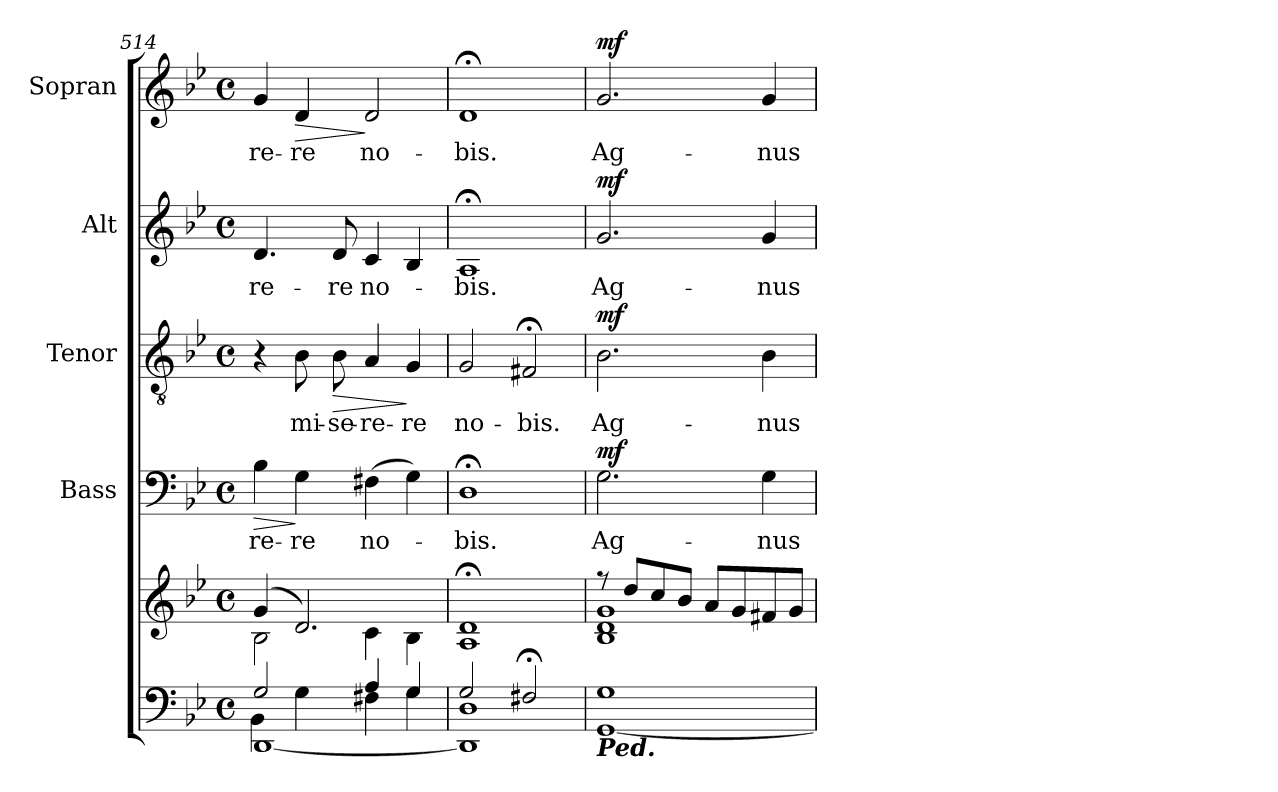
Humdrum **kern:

**kern	**kern	**kern	**text	**dynam	**kern	**text	**dynam	**kern	**text	**dynam	**kern	**text	**dynam
*part5	*part5	*part4	*part4	*part4	*part3	*part3	*part3	*part2	*part2	*part2	*part1	*part1	*part1
*staff6	*staff5	*staff4	*staff4	*staff4	*staff3	*staff3	*staff3	*staff2	*staff2	*staff2	*staff1	*staff1	*staff1
*	*	*I"Bass	*	*	*I"Tenor	*	*	*I"Alt	*	*	*I"Sopran	*	*
*	*	*I'B.	*	*	*I'T.	*	*	*I'A.	*	*	*I'S.	*	*
!!LO:PB:g=z
*clefF4	*clefG2	*clefF4	*	*	*clefGv2	*	*	*clefG2	*	*	*clefG2	*	*
*k[b-e-]	*k[b-e-]	*k[b-e-]	*	*	*k[b-e-]	*	*	*k[b-e-]	*	*	*k[b-e-]	*	*
*B-:	*B-:	*B-:	*	*	*B-:	*	*	*B-:	*	*	*B-:	*	*
*M4/4	*M4/4	*M4/4	*	*	*M4/4	*	*	*M4/4	*	*	*M4/4	*	*
*met(c)	*met(c)	*met(c)	*	*	*met(c)	*	*	*met(c)	*	*	*met(c)	*	*
=514	=514	=514	=514	=514	=514	=514	=514	=514	=514	=514	=514	=514	=514
*^	*^	*	*	*	*	*	*	*	*	*	*	*	*
*	*^	*	*	*	*	*	*	*	*	*	*	*	*	*	*
!	!	!	!	!	!	!LO:LY:b	!LO:HP:b	!	!	!	!	!LO:LY:b	!	!	!LO:LY:b	!
2G/	[<1DD	4BB-\	(4g/	2B-\	4B-\	-re-	>	4r	.	.	4.d/	-re-	.	4g/	-re-	.
!	!	!	!	!	!	!LO:LY:b	!	!	!LO:LY:b	!	!	!	!	!	!LO:LY:b	!LO:HP:b
.	.	4G\	2.d/)	.	4G\	-re	]	8B-\	mi-	.	.	.	.	4d/	-re	>
!	!	!	!	!	!	!	!	!	!LO:LY:b	!LO:HP:b	!	!LO:LY:b	!	!	!	!
.	.	.	.	.	.	.	.	8B-\	-se-	>	8d/	-re	.	.	.	.
!	!	!	!	!	!	!LO:LY:b	!	!	!LO:LY:b	!	!	!LO:LY:b	!	!	!LO:LY:b	!
4A/	.	4F#X\	.	4c\	(>4F#X\	no-	.	4A/	-re-	.	4c/	no-	.	2d/	no-	]
!	!	!	!	!	!	!	!	!	!LO:LY:b	!	!	!	!	!	!	!
4G/	.	4G\	.	4B-\	4G\)	.	.	4G/	-re	]	4B-/	.	.	.	.	.
=515	=515	=515	=515	=515	=515	=515	=515	=515	=515	=515	=515	=515	=515	=515	=515	=515
!	!	!	!	!	!	!LO:LY:b	!	!	!LO:LY:b	!	!	!LO:LY:b	!	!	!LO:LY:b	!
*	*v	*v	*	*	*	*	*	*	*	*	*	*	*	*	*	*
2G/	1DD] 1D	1d;<	1A	1D;<	-bis.	.	2G/	no-	.	1A;<	-bis.	.	1d;<	-bis.	.
!	!	!	!	!	!	!	!	!LO:LY:b	!	!	!	!	!	!	!
2F#X;</	.	.	.	.	.	.	2F#X;</	-bis.	.	.	.	.	.	.	.
=516	=516	=516	=516	=516	=516	=516	=516	=516	=516	=516	=516	=516	=516	=516	=516
!LO:TX:b:Bi:t=Ped.	!	!	!	!	!	!	!	!	!	!	!	!	!	!	!
!	!	!	!	!	!LO:LY:b	!LO:DY:a	!	!LO:LY:b	!LO:DY:a	!	!LO:LY:b	!LO:DY:a	!	!LO:LY:b	!LO:DY:a
1G	[<1GG	8ree	1B- 1d 1g	2.G\	Ag-	mf	2.B-\	Ag-	mf	2.g/	Ag-	mf	2.g/	Ag-	mf
.	.	8dd/L	.	.	.	.	.	.	.	.	.	.	.	.	.
.	.	8cc/	.	.	.	.	.	.	.	.	.	.	.	.	.
.	.	8b-/J	.	.	.	.	.	.	.	.	.	.	.	.	.
.	.	8a/L	.	.	.	.	.	.	.	.	.	.	.	.	.
.	.	8g/	.	.	.	.	.	.	.	.	.	.	.	.	.
!	!	!	!	!	!LO:LY:b	!	!	!LO:LY:b	!	!	!LO:LY:b	!	!	!LO:LY:b	!
.	.	8f#X/	.	4G\	-nus	.	4B-\	-nus	.	4g/	-nus	.	4g/	-nus	.
.	.	8g/J	.	.	.	.	.	.	.	.	.	.	.	.	.
*v	*v	*	*	*	*	*	*	*	*	*	*	*	*	*	*
*	*v	*v	*	*	*	*	*	*	*	*	*	*	*	*
=	=	=	=	=	=	=	=	=	=	=	=	=	=
*-	*-	*-	*-	*-	*-	*-	*-	*-	*-	*-	*-	*-	*-
